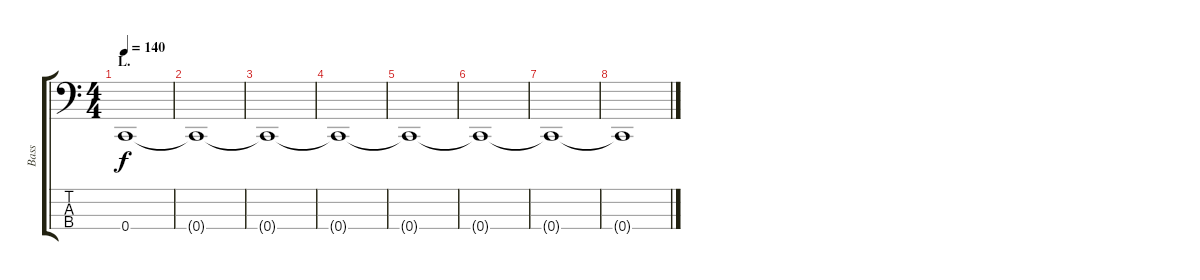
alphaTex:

\track ("Bass" "Bass") {instrument electricbasspick}
\staff {score tabs}
\tuning (F2 C2 G1 C1) {hide}
\ts (4 4)
\section ("" "L.")
\tempo 140
\clef f4
\ks c
0.4.1{dy f} |
0.4{t}.1 |
0.4{t}.1 |
0.4{t}.1 |
0.4{t}.1 |
0.4{t}.1 |
0.4{t}.1 |
0.4{t}.1
